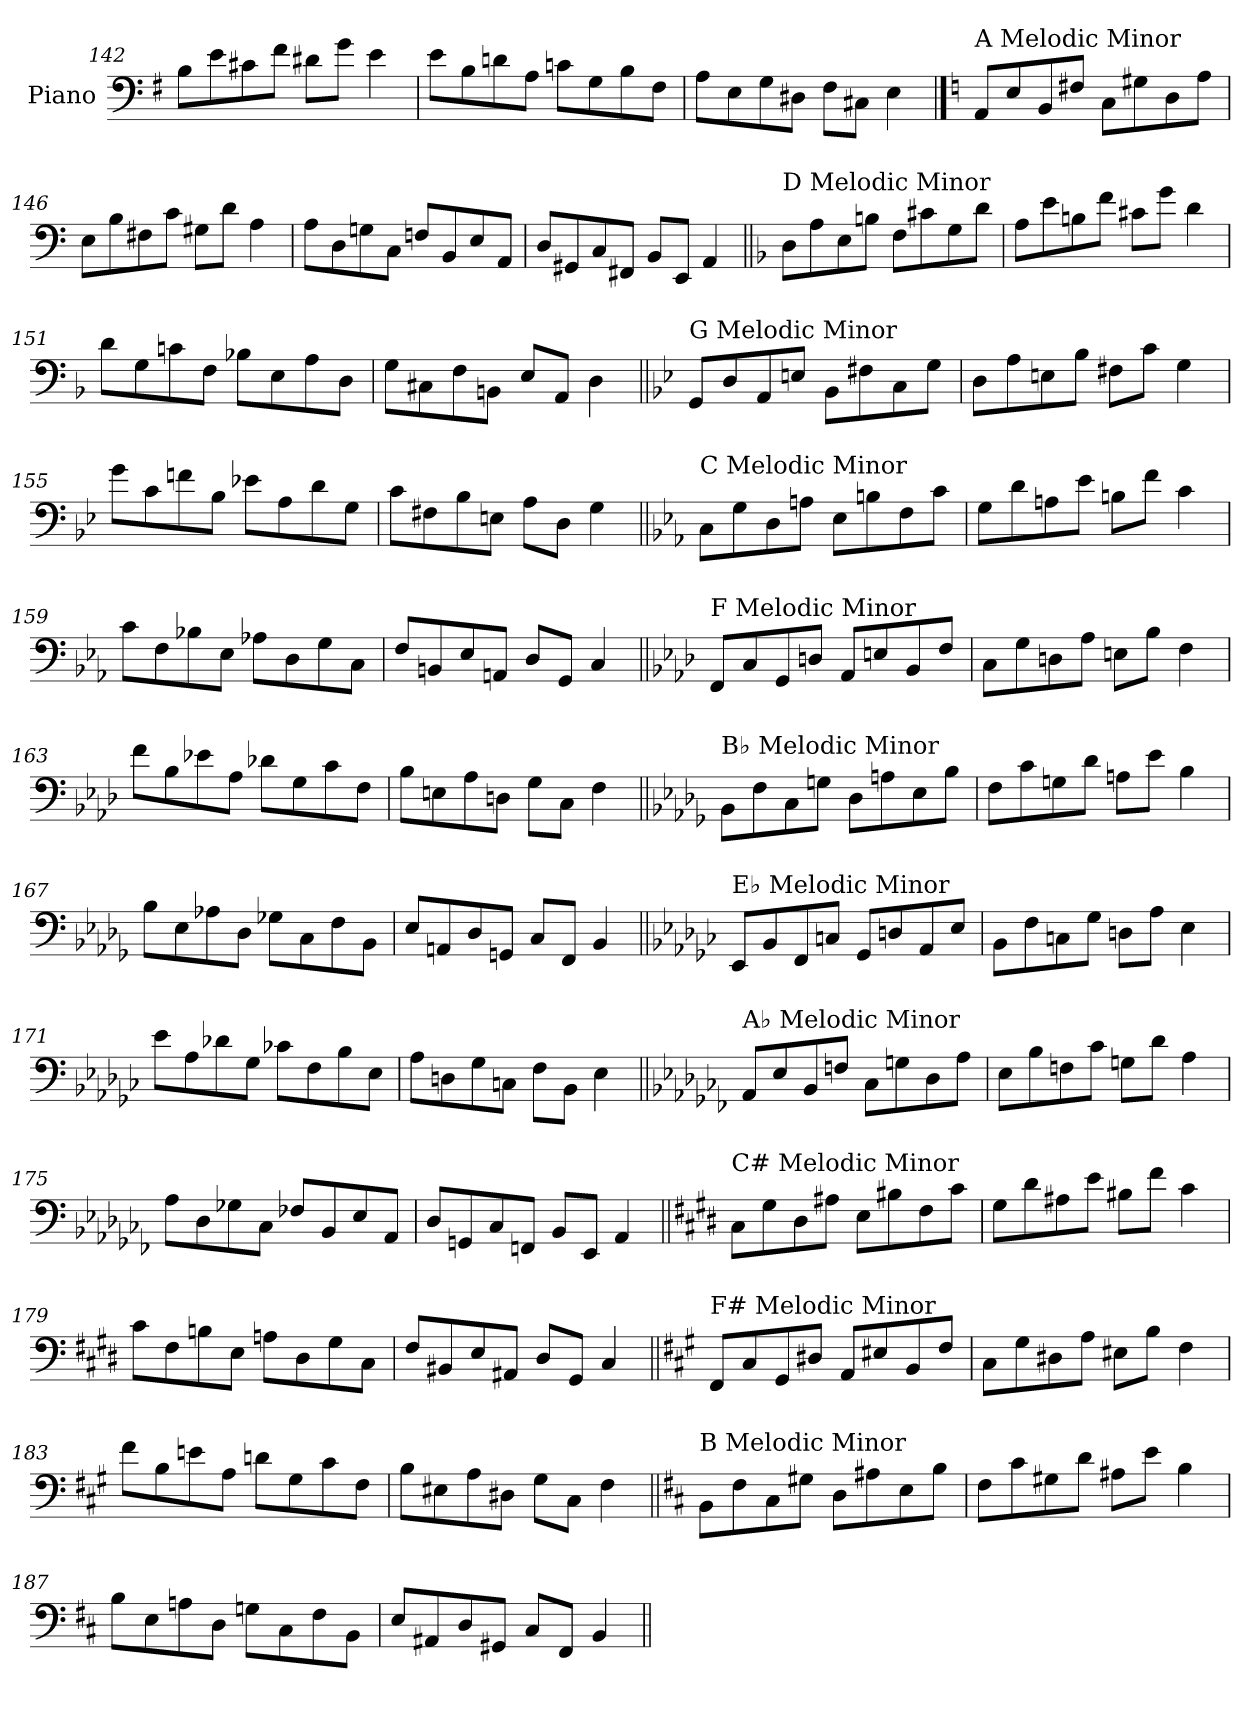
**kern
*part1
*staff1
*I"Piano
*I'Pno.
*clefF4
*k[f#]
=142
8B\L
8e\
8c#X\
8f#\J
8d#X\L
8g\J
4e\
=143
8e\L
8B\
8dn\
8A\J
8cn\L
8G\
8B\
8F#\J
=144
8A\L
8E\
8G\
8D#X\J
8F#\L
8C#X\J
4E\
!!LO:PB:g=z
==145
*k[]
!LO:TX:a:t=A Melodic Minor
8AA/L
8E/
8BB/
8F#X/J
8C\L
8G#X\
8D\
8A\J
=146
8E\L
8B\
8F#X\
8c\J
8G#X\L
8d\J
4A\
=147
8A\L
8D\
8Gn\
8C\J
8Fn/L
8BB/
8E/
8AA/J
=148
8D/L
8GG#X/
8C/
8FF#X/J
8BB/L
8EE/J
4AA/
!!LO:LB:g=z
=149||
*k[b-]
!LO:TX:a:t=D Melodic Minor
8D\L
8A\
8E\
8Bn\J
8F\L
8c#X\
8G\
8d\J
=150
8A\L
8e\
8Bn\
8f\J
8c#X\L
8g\J
4d\
=151
8d\L
8G\
8cn\
8F\J
8B-X\L
8E\
8A\
8D\J
=152
8G\L
8C#X\
8F\
8BBn\J
8E/L
8AA/J
4D\
!!LO:LB:g=z
=153||
*k[b-e-]
!LO:TX:a:t=G Melodic Minor
8GG/L
8D/
8AA/
8En/J
8BB-\L
8F#X\
8C\
8G\J
=154
8D\L
8A\
8En\
8B-\J
8F#X\L
8c\J
4G\
=155
8g\L
8c\
8fn\
8B-\J
8e-X\L
8A\
8d\
8G\J
=156
8c\L
8F#X\
8B-\
8En\J
8A\L
8D\J
4G\
!!LO:LB:g=z
=157||
*k[b-e-a-]
!LO:TX:a:t=C Melodic Minor
8C\L
8G\
8D\
8An\J
8E-\L
8Bn\
8F\
8c\J
=158
8G\L
8d\
8An\
8e-\J
8Bn\L
8f\J
4c\
=159
8c\L
8F\
8B-X\
8E-\J
8A-X\L
8D\
8G\
8C\J
=160
8F/L
8BBn/
8E-/
8AAn/J
8D/L
8GG/J
4C/
!!LO:LB:g=z
=161||
*k[b-e-a-d-]
!LO:TX:a:t=F Melodic Minor
8FF/L
8C/
8GG/
8Dn/J
8AA-/L
8En/
8BB-/
8F/J
=162
8C\L
8G\
8Dn\
8A-\J
8En\L
8B-\J
4F\
=163
8f\L
8B-\
8e-X\
8A-\J
8d-X\L
8G\
8c\
8F\J
=164
8B-\L
8En\
8A-\
8Dn\J
8G\L
8C\J
4F\
!!LO:LB:g=z
=165||
*k[b-e-a-d-g-]
!LO:TX:a:t=B♭ Melodic Minor
8BB-\L
8F\
8C\
8Gn\J
8D-\L
8An\
8E-\
8B-\J
=166
8F\L
8c\
8Gn\
8d-\J
8An\L
8e-\J
4B-\
=167
8B-\L
8E-\
8A-X\
8D-\J
8G-X\L
8C\
8F\
8BB-\J
=168
8E-/L
8AAn/
8D-/
8GGn/J
8C/L
8FF/J
4BB-/
!!LO:LB:g=z
=169||
*k[b-e-a-d-g-c-]
!LO:TX:a:t=E♭ Melodic Minor
8EE-/L
8BB-/
8FF/
8Cn/J
8GG-/L
8Dn/
8AA-/
8E-/J
=170
8BB-\L
8F\
8Cn\
8G-\J
8Dn\L
8A-\J
4E-\
=171
8e-\L
8A-\
8d-X\
8G-\J
8c-X\L
8F\
8B-\
8E-\J
=172
8A-\L
8Dn\
8G-\
8Cn\J
8F\L
8BB-\J
4E-\
!!LO:LB:g=z
=173||
*k[b-e-a-d-g-c-f-]
!LO:TX:a:t=A♭ Melodic Minor
8AA-/L
8E-/
8BB-/
8Fn/J
8C-\L
8Gn\
8D-\
8A-\J
=174
8E-\L
8B-\
8Fn\
8c-\J
8Gn\L
8d-\J
4A-\
=175
8A-\L
8D-\
8G-X\
8C-\J
8F-X/L
8BB-/
8E-/
8AA-/J
=176
8D-/L
8GGn/
8C-/
8FFn/J
8BB-/L
8EE-/J
4AA-/
!!LO:LB:g=z
=177||
*k[f#c#g#d#]
!LO:TX:a:t=C# Melodic Minor
8C#\L
8G#\
8D#\
8A#X\J
8E\L
8B#X\
8F#\
8c#\J
=178
8G#\L
8d#\
8A#X\
8e\J
8B#X\L
8f#\J
4c#\
=179
8c#\L
8F#\
8Bn\
8E\J
8An\L
8D#\
8G#\
8C#\J
=180
8F#/L
8BB#X/
8E/
8AA#X/J
8D#/L
8GG#/J
4C#/
!!LO:LB:g=z
=181||
*k[f#c#g#]
!LO:TX:a:t=F# Melodic Minor
8FF#/L
8C#/
8GG#/
8D#X/J
8AA/L
8E#X/
8BB/
8F#/J
=182
8C#\L
8G#\
8D#X\
8A\J
8E#X\L
8B\J
4F#\
=183
8f#\L
8B\
8en\
8A\J
8dn\L
8G#\
8c#\
8F#\J
=184
8B\L
8E#X\
8A\
8D#X\J
8G#\L
8C#\J
4F#\
!!LO:LB:g=z
=185||
*k[f#c#]
!LO:TX:a:t=B Melodic Minor
8BB\L
8F#\
8C#\
8G#X\J
8D\L
8A#X\
8E\
8B\J
=186
8F#\L
8c#\
8G#X\
8d\J
8A#X\L
8e\J
4B\
=187
8B\L
8E\
8An\
8D\J
8Gn\L
8C#\
8F#\
8BB\J
=188
8E/L
8AA#X/
8D/
8GG#X/J
8C#/L
8FF#/J
4BB/
=||
*-
